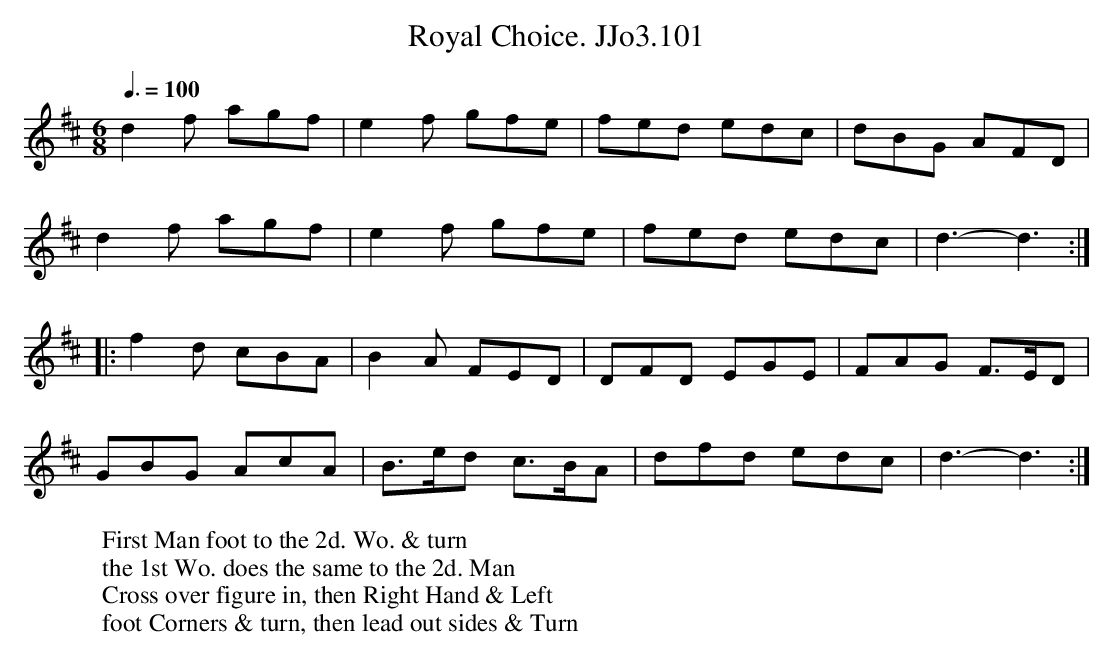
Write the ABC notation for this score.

X:1
T:Royal Choice. JJo3.101
M:6/8
L:1/8
Q:3/8=100
K:D
d2f agf | e2f gfe | fed edc | dBG AFD |
d2f agf | e2f gfe | fed edc | d3-d3 :|
|: f2 d cBA | B2A FED | DFD EGE | FAG F>ED |
GBG AcA | B>ed c>BA | dfd edc | d3-d3 :|
W:First Man foot to the 2d. Wo. & turn
W:the 1st Wo. does the same to the 2d. Man
W:Cross over figure in, then Right Hand & Left
W:foot Corners & turn, then lead out sides & Turn
